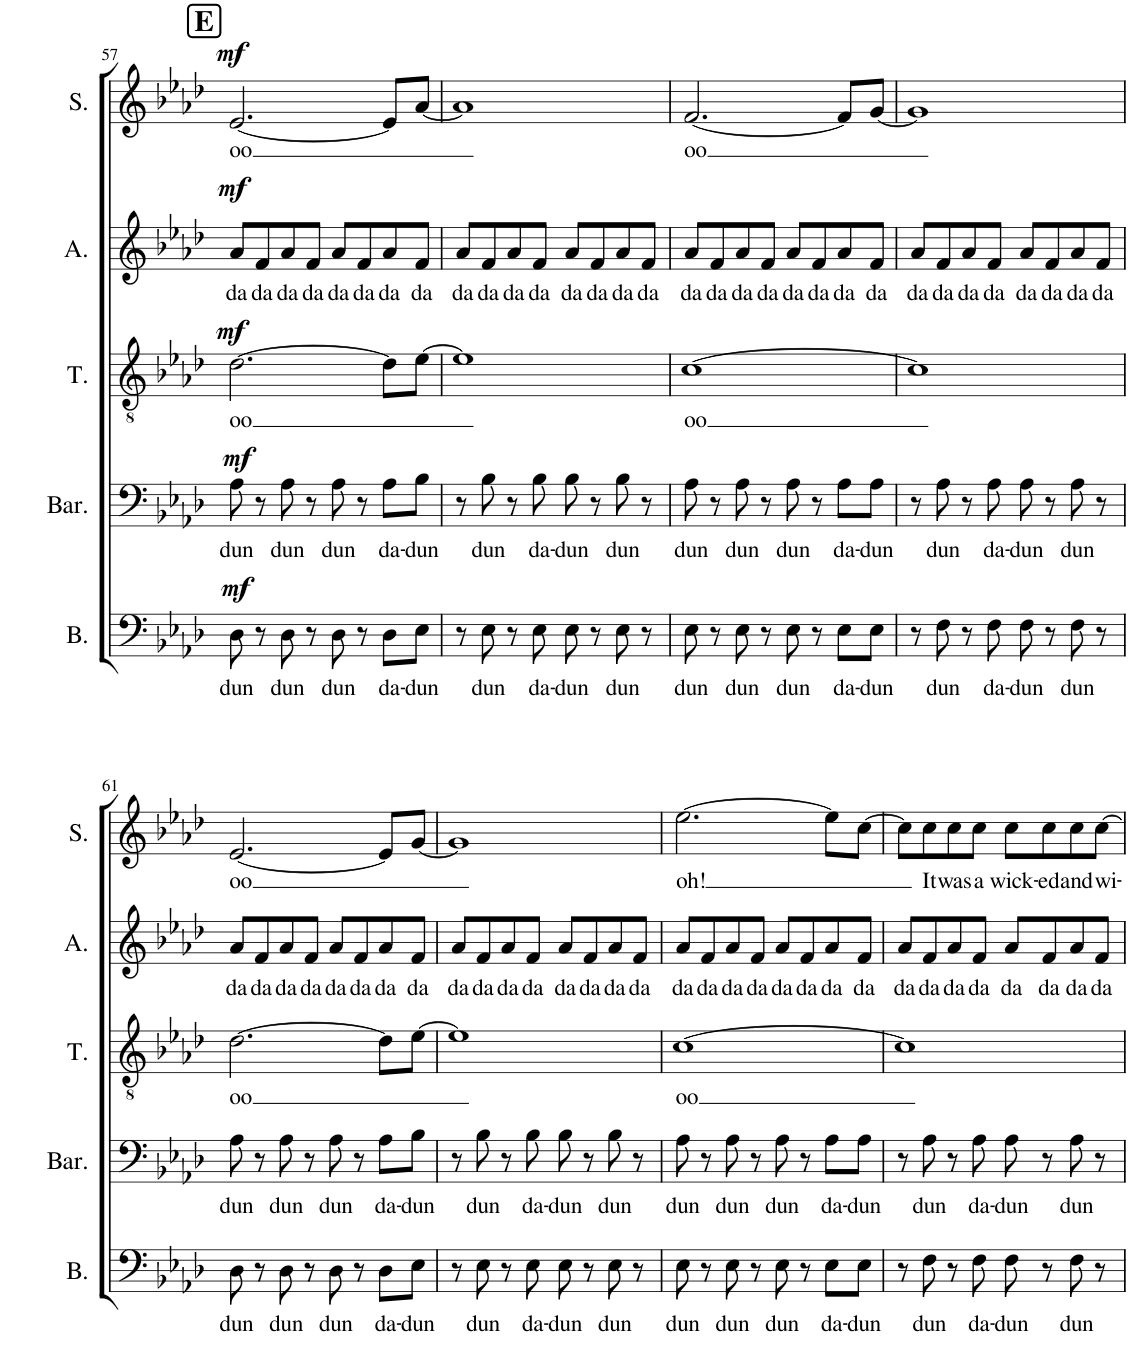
**kern	**text	**dynam	**kern	**text	**dynam	**kern	**text	**dynam	**kern	**text	**dynam	**kern	**text	**dynam
*part5	*part5	*part5	*part4	*part4	*part4	*part3	*part3	*part3	*part2	*part2	*part2	*part1	*part1	*part1
*staff5	*staff5	*staff5	*staff4	*staff4	*staff4	*staff3	*staff3	*staff3	*staff2	*staff2	*staff2	*staff1	*staff1	*staff1
*I"Bass	*	*	*I"Baritone	*	*	*I"Tenor	*	*	*I"Alto	*	*	*I"Soprano	*	*
*I'B.	*	*	*I'Bar.	*	*	*I'T.	*	*	*I'A.	*	*	*I'S.	*	*
!!LO:PB:g=z
*clefF4	*	*	*clefF4	*	*	*clefGv2	*	*	*clefG2	*	*	*clefG2	*	*
*k[b-e-a-d-]	*	*	*k[b-e-a-d-]	*	*	*k[b-e-a-d-]	*	*	*k[b-e-a-d-]	*	*	*k[b-e-a-d-]	*	*
*M4/4	*	*	*M4/4	*	*	*M4/4	*	*	*M4/4	*	*	*M4/4	*	*
!!LO:REH:place=s1:a:B:cj:fs=14:t=E
=57	=57	=57	=57	=57	=57	=57	=57	=57	=57	=57	=57	=57	=57	=57
!	!LO:LY:b	!LO:DY:a	!	!LO:LY:b	!LO:DY:a	!	!LO:LY:b	!LO:DY:a	!	!LO:LY:b	!LO:DY:a	!	!LO:LY:b	!LO:DY:a
8D-\	dun	mf	8A-\	dun	mf	[2.d-\	oo	mf	8a-/L	da	mf	[2.e-/	oo	mf
!	!	!	!	!	!	!	!	!	!	!LO:LY:b	!	!	!	!
8r	.	.	8r	.	.	.	.	.	8f/	da	.	.	.	.
!	!LO:LY:b	!	!	!LO:LY:b	!	!	!	!	!	!LO:LY:b	!	!	!	!
8D-\	dun	.	8A-\	dun	.	.	.	.	8a-/	da	.	.	.	.
!	!	!	!	!	!	!	!	!	!	!LO:LY:b	!	!	!	!
8r	.	.	8r	.	.	.	.	.	8f/J	da	.	.	.	.
!	!LO:LY:b	!	!	!LO:LY:b	!	!	!	!	!	!LO:LY:b	!	!	!	!
8D-\	dun	.	8A-\	dun	.	.	.	.	8a-/L	da	.	.	.	.
!	!	!	!	!	!	!	!	!	!	!LO:LY:b	!	!	!	!
8r	.	.	8r	.	.	.	.	.	8f/	da	.	.	.	.
!	!LO:LY:b	!	!	!LO:LY:b	!	!	!	!	!	!LO:LY:b	!	!	!	!
8D-\L	da-	.	8A-\L	da-	.	8d-\L]	.	.	8a-/	da	.	8e-/L]	.	.
!	!LO:LY:b	!	!	!LO:LY:b	!	!	!	!	!	!LO:LY:b	!	!	!	!
8E-\J	-dun	.	8B-\J	-dun	.	[8e-\J	.	.	8f/J	da	.	[8a-/J	.	.
=58	=58	=58	=58	=58	=58	=58	=58	=58	=58	=58	=58	=58	=58	=58
!	!	!	!	!	!	!	!	!	!	!LO:LY:b	!	!	!	!
8r	.	.	8r	.	.	1e-]	.	.	8a-/L	da	.	1a-]	.	.
!	!LO:LY:b	!	!	!LO:LY:b	!	!	!	!	!	!LO:LY:b	!	!	!	!
8E-\	dun	.	8B-\	dun	.	.	.	.	8f/	da	.	.	.	.
!	!	!	!	!	!	!	!	!	!	!LO:LY:b	!	!	!	!
8r	.	.	8r	.	.	.	.	.	8a-/	da	.	.	.	.
!	!LO:LY:b	!	!	!LO:LY:b	!	!	!	!	!	!LO:LY:b	!	!	!	!
8E-\	da-	.	8B-\	da-	.	.	.	.	8f/J	da	.	.	.	.
!	!LO:LY:b	!	!	!LO:LY:b	!	!	!	!	!	!LO:LY:b	!	!	!	!
8E-\	-dun	.	8B-\	-dun	.	.	.	.	8a-/L	da	.	.	.	.
!	!	!	!	!	!	!	!	!	!	!LO:LY:b	!	!	!	!
8r	.	.	8r	.	.	.	.	.	8f/	da	.	.	.	.
!	!LO:LY:b	!	!	!LO:LY:b	!	!	!	!	!	!LO:LY:b	!	!	!	!
8E-\	dun	.	8B-\	dun	.	.	.	.	8a-/	da	.	.	.	.
!	!	!	!	!	!	!	!	!	!	!LO:LY:b	!	!	!	!
8r	.	.	8r	.	.	.	.	.	8f/J	da	.	.	.	.
=59	=59	=59	=59	=59	=59	=59	=59	=59	=59	=59	=59	=59	=59	=59
!	!LO:LY:b	!	!	!LO:LY:b	!	!	!LO:LY:b	!	!	!LO:LY:b	!	!	!LO:LY:b	!
8E-\	dun	.	8A-\	dun	.	[1c	oo	.	8a-/L	da	.	[2.f/	oo	.
!	!	!	!	!	!	!	!	!	!	!LO:LY:b	!	!	!	!
8r	.	.	8r	.	.	.	.	.	8f/	da	.	.	.	.
!	!LO:LY:b	!	!	!LO:LY:b	!	!	!	!	!	!LO:LY:b	!	!	!	!
8E-\	dun	.	8A-\	dun	.	.	.	.	8a-/	da	.	.	.	.
!	!	!	!	!	!	!	!	!	!	!LO:LY:b	!	!	!	!
8r	.	.	8r	.	.	.	.	.	8f/J	da	.	.	.	.
!	!LO:LY:b	!	!	!LO:LY:b	!	!	!	!	!	!LO:LY:b	!	!	!	!
8E-\	dun	.	8A-\	dun	.	.	.	.	8a-/L	da	.	.	.	.
!	!	!	!	!	!	!	!	!	!	!LO:LY:b	!	!	!	!
8r	.	.	8r	.	.	.	.	.	8f/	da	.	.	.	.
!	!LO:LY:b	!	!	!LO:LY:b	!	!	!	!	!	!LO:LY:b	!	!	!	!
8E-\L	da-	.	8A-\L	da-	.	.	.	.	8a-/	da	.	8f/L]	.	.
!	!LO:LY:b	!	!	!LO:LY:b	!	!	!	!	!	!LO:LY:b	!	!	!	!
8E-\J	-dun	.	8A-\J	-dun	.	.	.	.	8f/J	da	.	[8g/J	.	.
=60	=60	=60	=60	=60	=60	=60	=60	=60	=60	=60	=60	=60	=60	=60
!	!	!	!	!	!	!	!	!	!	!LO:LY:b	!	!	!	!
8r	.	.	8r	.	.	1c]	.	.	8a-/L	da	.	1g]	.	.
!	!LO:LY:b	!	!	!LO:LY:b	!	!	!	!	!	!LO:LY:b	!	!	!	!
8F\	dun	.	8A-\	dun	.	.	.	.	8f/	da	.	.	.	.
!	!	!	!	!	!	!	!	!	!	!LO:LY:b	!	!	!	!
8r	.	.	8r	.	.	.	.	.	8a-/	da	.	.	.	.
!	!LO:LY:b	!	!	!LO:LY:b	!	!	!	!	!	!LO:LY:b	!	!	!	!
8F\	da-	.	8A-\	da-	.	.	.	.	8f/J	da	.	.	.	.
!	!LO:LY:b	!	!	!LO:LY:b	!	!	!	!	!	!LO:LY:b	!	!	!	!
8F\	-dun	.	8A-\	-dun	.	.	.	.	8a-/L	da	.	.	.	.
!	!	!	!	!	!	!	!	!	!	!LO:LY:b	!	!	!	!
8r	.	.	8r	.	.	.	.	.	8f/	da	.	.	.	.
!	!LO:LY:b	!	!	!LO:LY:b	!	!	!	!	!	!LO:LY:b	!	!	!	!
8F\	dun	.	8A-\	dun	.	.	.	.	8a-/	da	.	.	.	.
!	!	!	!	!	!	!	!	!	!	!LO:LY:b	!	!	!	!
8r	.	.	8r	.	.	.	.	.	8f/J	da	.	.	.	.
!!LO:LB:g=z
=61	=61	=61	=61	=61	=61	=61	=61	=61	=61	=61	=61	=61	=61	=61
!	!LO:LY:b	!	!	!LO:LY:b	!	!	!LO:LY:b	!	!	!LO:LY:b	!	!	!LO:LY:b	!
8D-\	dun	.	8A-\	dun	.	[2.d-\	oo	.	8a-/L	da	.	[2.e-/	oo	.
!	!	!	!	!	!	!	!	!	!	!LO:LY:b	!	!	!	!
8r	.	.	8r	.	.	.	.	.	8f/	da	.	.	.	.
!	!LO:LY:b	!	!	!LO:LY:b	!	!	!	!	!	!LO:LY:b	!	!	!	!
8D-\	dun	.	8A-\	dun	.	.	.	.	8a-/	da	.	.	.	.
!	!	!	!	!	!	!	!	!	!	!LO:LY:b	!	!	!	!
8r	.	.	8r	.	.	.	.	.	8f/J	da	.	.	.	.
!	!LO:LY:b	!	!	!LO:LY:b	!	!	!	!	!	!LO:LY:b	!	!	!	!
8D-\	dun	.	8A-\	dun	.	.	.	.	8a-/L	da	.	.	.	.
!	!	!	!	!	!	!	!	!	!	!LO:LY:b	!	!	!	!
8r	.	.	8r	.	.	.	.	.	8f/	da	.	.	.	.
!	!LO:LY:b	!	!	!LO:LY:b	!	!	!	!	!	!LO:LY:b	!	!	!	!
8D-\L	da-	.	8A-\L	da-	.	8d-\L]	.	.	8a-/	da	.	8e-/L]	.	.
!	!LO:LY:b	!	!	!LO:LY:b	!	!	!	!	!	!LO:LY:b	!	!	!	!
8E-\J	-dun	.	8B-\J	-dun	.	[8e-\J	.	.	8f/J	da	.	[8g/J	.	.
=62	=62	=62	=62	=62	=62	=62	=62	=62	=62	=62	=62	=62	=62	=62
!	!	!	!	!	!	!	!	!	!	!LO:LY:b	!	!	!	!
8r	.	.	8r	.	.	1e-]	.	.	8a-/L	da	.	1g]	.	.
!	!LO:LY:b	!	!	!LO:LY:b	!	!	!	!	!	!LO:LY:b	!	!	!	!
8E-\	dun	.	8B-\	dun	.	.	.	.	8f/	da	.	.	.	.
!	!	!	!	!	!	!	!	!	!	!LO:LY:b	!	!	!	!
8r	.	.	8r	.	.	.	.	.	8a-/	da	.	.	.	.
!	!LO:LY:b	!	!	!LO:LY:b	!	!	!	!	!	!LO:LY:b	!	!	!	!
8E-\	da-	.	8B-\	da-	.	.	.	.	8f/J	da	.	.	.	.
!	!LO:LY:b	!	!	!LO:LY:b	!	!	!	!	!	!LO:LY:b	!	!	!	!
8E-\	-dun	.	8B-\	-dun	.	.	.	.	8a-/L	da	.	.	.	.
!	!	!	!	!	!	!	!	!	!	!LO:LY:b	!	!	!	!
8r	.	.	8r	.	.	.	.	.	8f/	da	.	.	.	.
!	!LO:LY:b	!	!	!LO:LY:b	!	!	!	!	!	!LO:LY:b	!	!	!	!
8E-\	dun	.	8B-\	dun	.	.	.	.	8a-/	da	.	.	.	.
!	!	!	!	!	!	!	!	!	!	!LO:LY:b	!	!	!	!
8r	.	.	8r	.	.	.	.	.	8f/J	da	.	.	.	.
=63	=63	=63	=63	=63	=63	=63	=63	=63	=63	=63	=63	=63	=63	=63
!	!LO:LY:b	!	!	!LO:LY:b	!	!	!LO:LY:b	!	!	!LO:LY:b	!	!	!LO:LY:b	!
8E-\	dun	.	8A-\	dun	.	[1c	oo	.	8a-/L	da	.	[2.ee-\	oh!	.
!	!	!	!	!	!	!	!	!	!	!LO:LY:b	!	!	!	!
8r	.	.	8r	.	.	.	.	.	8f/	da	.	.	.	.
!	!LO:LY:b	!	!	!LO:LY:b	!	!	!	!	!	!LO:LY:b	!	!	!	!
8E-\	dun	.	8A-\	dun	.	.	.	.	8a-/	da	.	.	.	.
!	!	!	!	!	!	!	!	!	!	!LO:LY:b	!	!	!	!
8r	.	.	8r	.	.	.	.	.	8f/J	da	.	.	.	.
!	!LO:LY:b	!	!	!LO:LY:b	!	!	!	!	!	!LO:LY:b	!	!	!	!
8E-\	dun	.	8A-\	dun	.	.	.	.	8a-/L	da	.	.	.	.
!	!	!	!	!	!	!	!	!	!	!LO:LY:b	!	!	!	!
8r	.	.	8r	.	.	.	.	.	8f/	da	.	.	.	.
!	!LO:LY:b	!	!	!LO:LY:b	!	!	!	!	!	!LO:LY:b	!	!	!	!
8E-\L	da-	.	8A-\L	da-	.	.	.	.	8a-/	da	.	8ee-\L]	.	.
!	!LO:LY:b	!	!	!LO:LY:b	!	!	!	!	!	!LO:LY:b	!	!	!	!
8E-\J	-dun	.	8A-\J	-dun	.	.	.	.	8f/J	da	.	[8cc\J	.	.
=64	=64	=64	=64	=64	=64	=64	=64	=64	=64	=64	=64	=64	=64	=64
!	!	!	!	!	!	!	!	!	!	!LO:LY:b	!	!	!	!
8r	.	.	8r	.	.	1c]	.	.	8a-/L	da	.	8cc\L]	.	.
!	!LO:LY:b	!	!	!LO:LY:b	!	!	!	!	!	!LO:LY:b	!	!	!LO:LY:b	!
8F\	dun	.	8A-\	dun	.	.	.	.	8f/	da	.	8cc\	It	.
!	!	!	!	!	!	!	!	!	!	!LO:LY:b	!	!	!LO:LY:b	!
8r	.	.	8r	.	.	.	.	.	8a-/	da	.	8cc\	was	.
!	!LO:LY:b	!	!	!LO:LY:b	!	!	!	!	!	!LO:LY:b	!	!	!LO:LY:b	!
8F\	da-	.	8A-\	da-	.	.	.	.	8f/J	da	.	8cc\J	a	.
!	!LO:LY:b	!	!	!LO:LY:b	!	!	!	!	!	!LO:LY:b	!	!	!LO:LY:b	!
8F\	-dun	.	8A-\	-dun	.	.	.	.	8a-/L	da	.	8cc\L	wick-	.
!	!	!	!	!	!	!	!	!	!	!LO:LY:b	!	!	!LO:LY:b	!
8r	.	.	8r	.	.	.	.	.	8f/	da	.	8cc\	-ed	.
!	!LO:LY:b	!	!	!LO:LY:b	!	!	!	!	!	!LO:LY:b	!	!	!LO:LY:b	!
8F\	dun	.	8A-\	dun	.	.	.	.	8a-/	da	.	8cc\	and	.
!	!	!	!	!	!	!	!	!	!	!LO:LY:b	!	!	!LO:LY:b	!
8r	.	.	8r	.	.	.	.	.	8f/J	da	.	[8cc\J	wi-	.
=	=	=	=	=	=	=	=	=	=	=	=	=	=	=
*-	*-	*-	*-	*-	*-	*-	*-	*-	*-	*-	*-	*-	*-	*-
